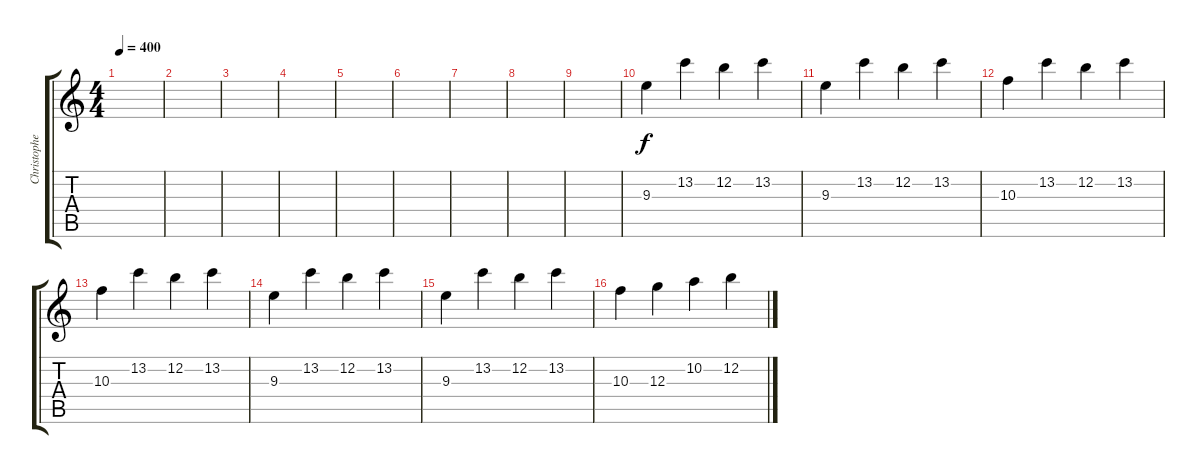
\track ("Christophe" "Christophe") {instrument distortionguitar}
\staff {score tabs}
\tuning (E4 B3 G3 D3 A2 E2) {hide}
\ts (4 4)
\tempo 400
\clef g2
\ks c
|
|
|
|
|
|
|
|
|
9.3.4 13.2.4 12.2.4 13.2.4 |
9.3.4 13.2.4 12.2.4 13.2.4 |
10.3.4 13.2.4 12.2.4 13.2.4 |
10.3.4 13.2.4 12.2.4 13.2.4 |
9.3.4 13.2.4 12.2.4 13.2.4 |
9.3.4 13.2.4 12.2.4 13.2.4 |
10.3.4 12.3.4 10.2.4 12.2.4
